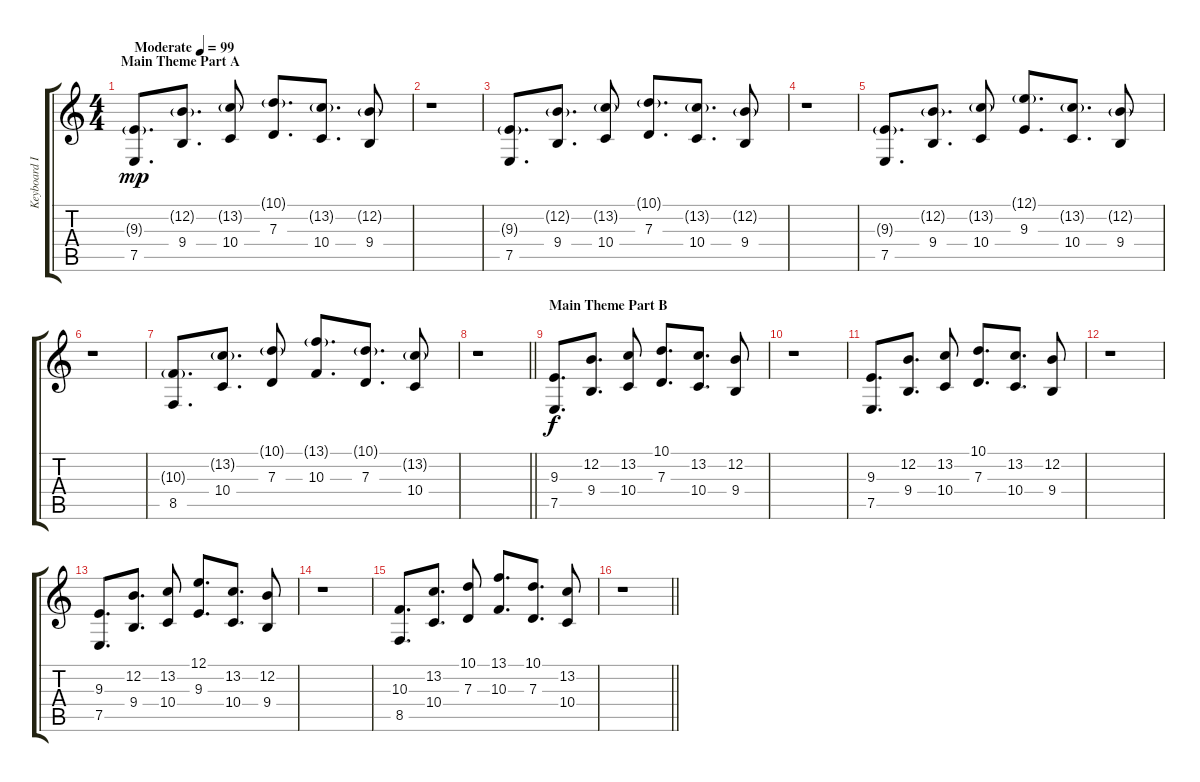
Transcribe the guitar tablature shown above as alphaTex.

\track ("Keyboard I" "Keyboard I") {instrument frenchhorn}
\staff {score tabs}
\tuning (E4 B3 G3 D3 A2 E2) {hide}
\ts (4 4)
\section ("" "Main Theme Part A")
\tempo (99 "Moderate")
\clef g2
\ks c
(9.3{g} 7.5).8{d dy mp volume 11 instrument frenchhorn} (12.2{g} 9.4).8{d} (13.2{g} 10.4).8 (10.1{g} 7.3).8{d} (13.2{g} 10.4).8{d} (12.2{g} 9.4).8 |
r.1 |
(9.3{g} 7.5).8{d} (12.2{g} 9.4).8{d} (13.2{g} 10.4).8 (10.1{g} 7.3).8{d} (13.2{g} 10.4).8{d} (12.2{g} 9.4).8 |
r.1 |
(9.3{g} 7.5).8{d} (12.2{g} 9.4).8{d} (13.2{g} 10.4).8 (12.1{g} 9.3).8{d} (13.2{g} 10.4).8{d} (12.2{g} 9.4).8 |
r.1 |
(10.3{g} 8.5).8{d} (13.2{g} 10.4).8{d} (10.1{g} 7.3).8 (13.1{g} 10.3).8{d} (10.1{g} 7.3).8{d} (13.2{g} 10.4).8 |
\barLineRight lightlight
r.1 |
\section ("" "Main Theme Part B")
(9.3 7.5).8{d dy f volume 13} (12.2 9.4).8{d} (13.2 10.4).8 (10.1 7.3).8{d} (13.2 10.4).8{d} (12.2 9.4).8 |
r.1 |
(9.3 7.5).8{d} (12.2 9.4).8{d} (13.2 10.4).8 (10.1 7.3).8{d} (13.2 10.4).8{d} (12.2 9.4).8 |
r.1 |
(9.3 7.5).8{d} (12.2 9.4).8{d} (13.2 10.4).8 (12.1 9.3).8{d} (13.2 10.4).8{d} (12.2 9.4).8 |
r.1 |
(10.3 8.5).8{d} (13.2 10.4).8{d} (10.1 7.3).8 (13.1 10.3).8{d} (10.1 7.3).8{d} (13.2 10.4).8 |
\barLineRight lightlight
r.1
